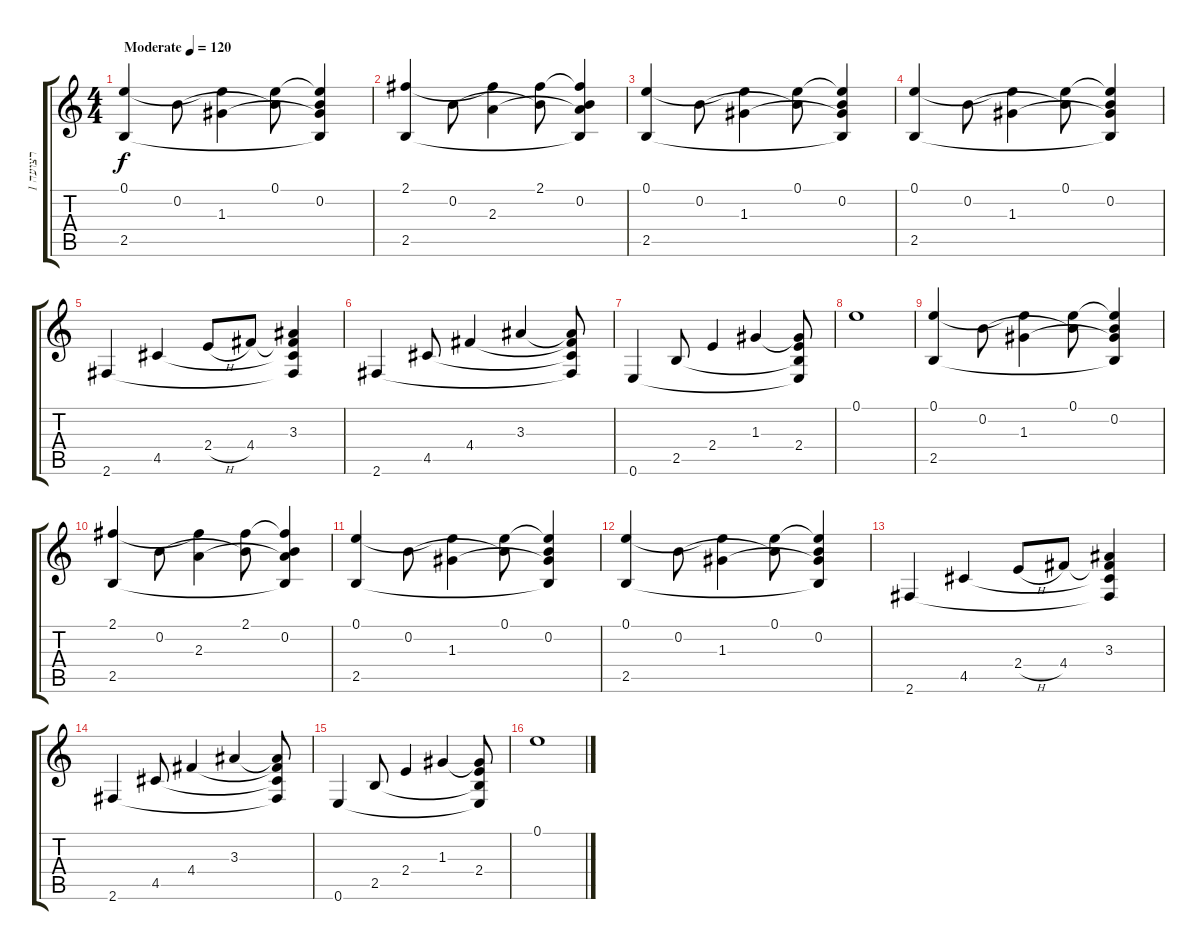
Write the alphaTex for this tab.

\track ("רצועה 1" "רצועה 1") {instrument acousticguitarsteel}
\staff {score tabs}
\tuning (E4 B3 G3 D3 A2 E2) {hide}
\ts (4 4)
\tempo (120 "Moderate")
\clef g2
\ks c
(0.1 2.5).4{dy f instrument acousticguitarsteel} 0.2.8 (0.1{t} 1.3).4 (0.1 0.2{t}).8 (0.1{t} 0.2 1.3{t} 2.5{t}).4 |
(2.1 2.5).4 0.2.8 (2.1{t} 2.3).4 (2.1 0.2{t}).8 (2.1{t} 0.2 2.3{t} 2.5{t}).4 |
(0.1 2.5).4 0.2.8 (0.1{t} 1.3).4 (0.1 0.2{t}).8 (0.1{t} 0.2 1.3{t} 2.5{t}).4 |
(0.1 2.5).4 0.2.8 (0.1{t} 1.3).4 (0.1 0.2{t}).8 (0.1{t} 0.2 1.3{t} 2.5{t}).4 |
2.6.4 4.5.4 2.4{h}.8 4.4.8 (3.3 4.4{t} 4.5{t} 2.6{t}).4 |
2.6.4 4.5.8 4.4.4 3.3.4 (3.3{t} 4.4{t} 4.5{t} 2.6{t}).8 |
0.6.4 2.5.8 2.4.4 1.3.4 (1.3{t} 2.4 2.5{t} 0.6{t}).8 |
0.1.1 |
(0.1 2.5).4 0.2.8 (0.1{t} 1.3).4 (0.1 0.2{t}).8 (0.1{t} 0.2 1.3{t} 2.5{t}).4 |
(2.1 2.5).4 0.2.8 (2.1{t} 2.3).4 (2.1 0.2{t}).8 (2.1{t} 0.2 2.3{t} 2.5{t}).4 |
(0.1 2.5).4 0.2.8 (0.1{t} 1.3).4 (0.1 0.2{t}).8 (0.1{t} 0.2 1.3{t} 2.5{t}).4 |
(0.1 2.5).4 0.2.8 (0.1{t} 1.3).4 (0.1 0.2{t}).8 (0.1{t} 0.2 1.3{t} 2.5{t}).4 |
2.6.4 4.5.4 2.4{h}.8 4.4.8 (3.3 4.4{t} 4.5{t} 2.6{t}).4 |
2.6.4 4.5.8 4.4.4 3.3.4 (3.3{t} 4.4{t} 4.5{t} 2.6{t}).8 |
0.6.4 2.5.8 2.4.4 1.3.4 (1.3{t} 2.4 2.5{t} 0.6{t}).8 |
0.1.1
